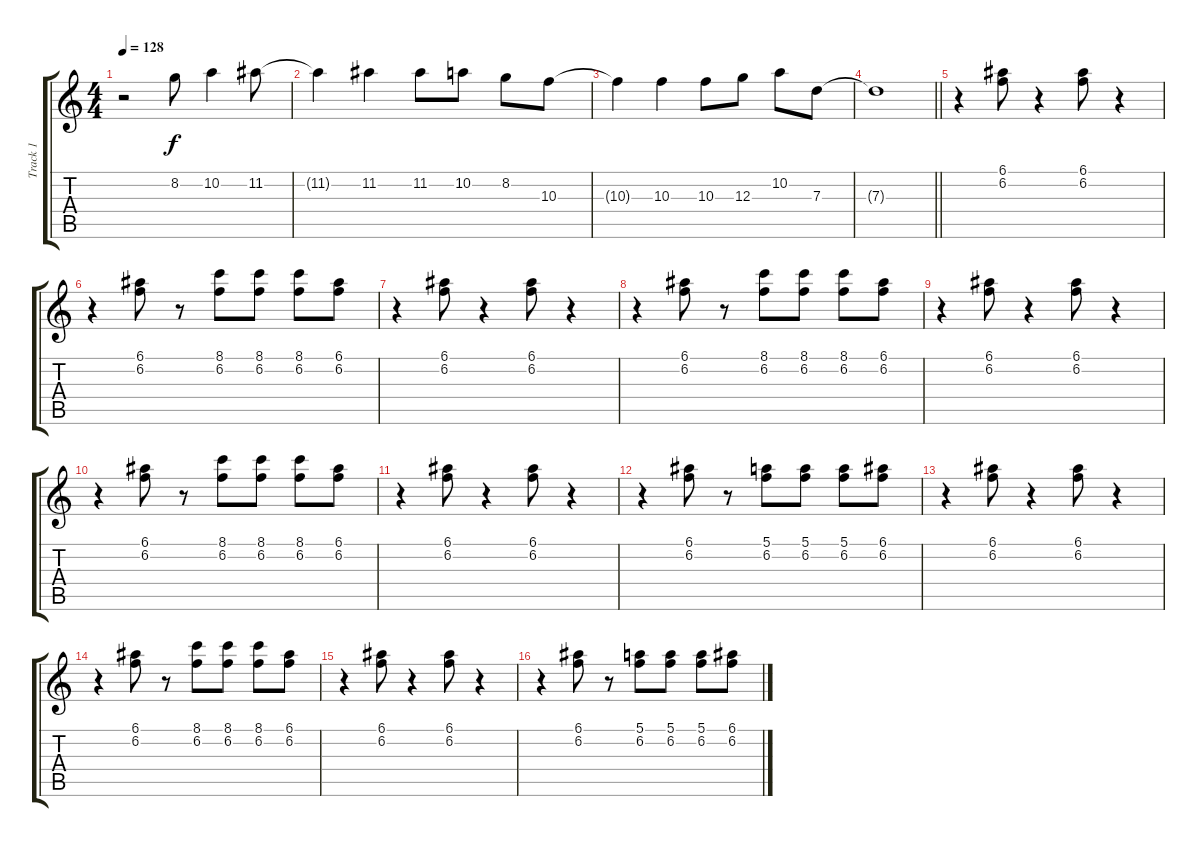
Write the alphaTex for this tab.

\track ("Track 1" "Track 1") {instrument electricguitarjazz}
\staff {score tabs}
\tuning (E4 B3 G3 D3 A2 E2) {hide}
\ts (4 4)
\tempo 128
\clef g2
\ks c
r.2{dy f} 8.2.8 10.2.4 11.2.8 |
11.2{t}.4 11.2.4 11.2.8 10.2.8 8.2.8 10.3.8 |
10.3{t}.4 10.3.4 10.3.8 12.3.8 10.2.8 7.3.8 |
\barLineRight lightlight
7.3{t}.1 |
r.4{instrument overdrivenguitar} (6.1 6.2).8 r.4 (6.1 6.2).8 r.4 |
r.4 (6.1 6.2).8 r.8 (8.1 6.2).8 (8.1 6.2).8 (8.1 6.2).8 (6.1 6.2).8 |
r.4 (6.1 6.2).8 r.4 (6.1 6.2).8 r.4 |
r.4 (6.1 6.2).8 r.8 (8.1 6.2).8 (8.1 6.2).8 (8.1 6.2).8 (6.1 6.2).8 |
r.4 (6.1 6.2).8 r.4 (6.1 6.2).8 r.4 |
r.4 (6.1 6.2).8 r.8 (8.1 6.2).8 (8.1 6.2).8 (8.1 6.2).8 (6.1 6.2).8 |
r.4 (6.1 6.2).8 r.4 (6.1 6.2).8 r.4 |
r.4 (6.1 6.2).8 r.8 (5.1 6.2).8 (5.1 6.2).8 (5.1 6.2).8 (6.1 6.2).8 |
r.4 (6.1 6.2).8 r.4 (6.1 6.2).8 r.4 |
r.4 (6.1 6.2).8 r.8 (8.1 6.2).8 (8.1 6.2).8 (8.1 6.2).8 (6.1 6.2).8 |
r.4 (6.1 6.2).8 r.4 (6.1 6.2).8 r.4 |
r.4 (6.1 6.2).8 r.8 (5.1 6.2).8 (5.1 6.2).8 (5.1 6.2).8 (6.1 6.2).8
